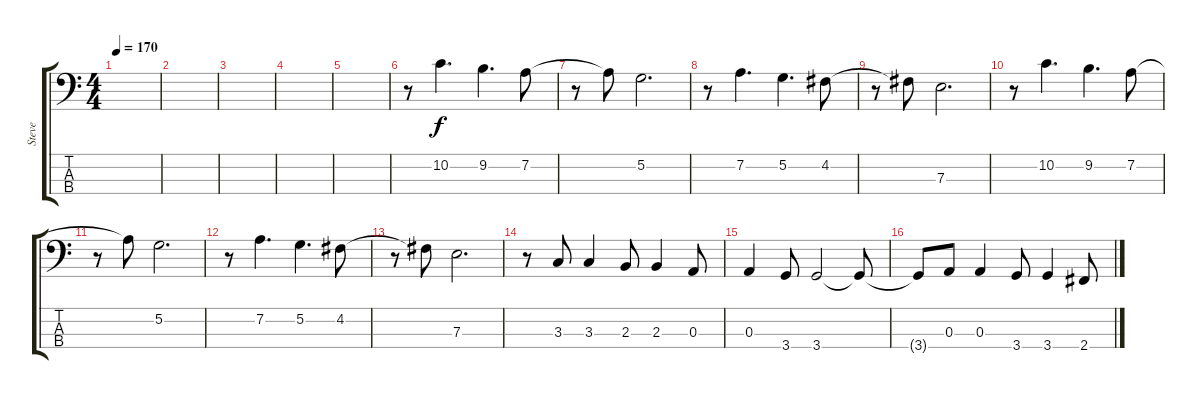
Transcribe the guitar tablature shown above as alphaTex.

\track ("Steve" "Steve") {instrument electricbassfinger}
\staff {score tabs}
\tuning (G2 D2 A1 E1) {hide}
\ts (4 4)
\tempo 170
\clef f4
\ks c
|
|
|
|
|
r.8 10.2.4{d} 9.2.4{d} 7.2.8 |
r.8 7.2{t}.8 5.2.2{d} |
r.8 7.2.4{d} 5.2.4{d} 4.2.8 |
r.8 4.2{t}.8 7.3.2{d} |
r.8 10.2.4{d} 9.2.4{d} 7.2.8 |
r.8 7.2{t}.8 5.2.2{d} |
r.8 7.2.4{d} 5.2.4{d} 4.2.8 |
r.8 4.2{t}.8 7.3.2{d} |
r.8 3.3.8 3.3.4 2.3.8 2.3.4 0.3.8 |
0.3.4 3.4.8 3.4.2 3.4{t}.8 |
3.4{t}.8 0.3.8 0.3.4 3.4.8 3.4.4 2.4.8
